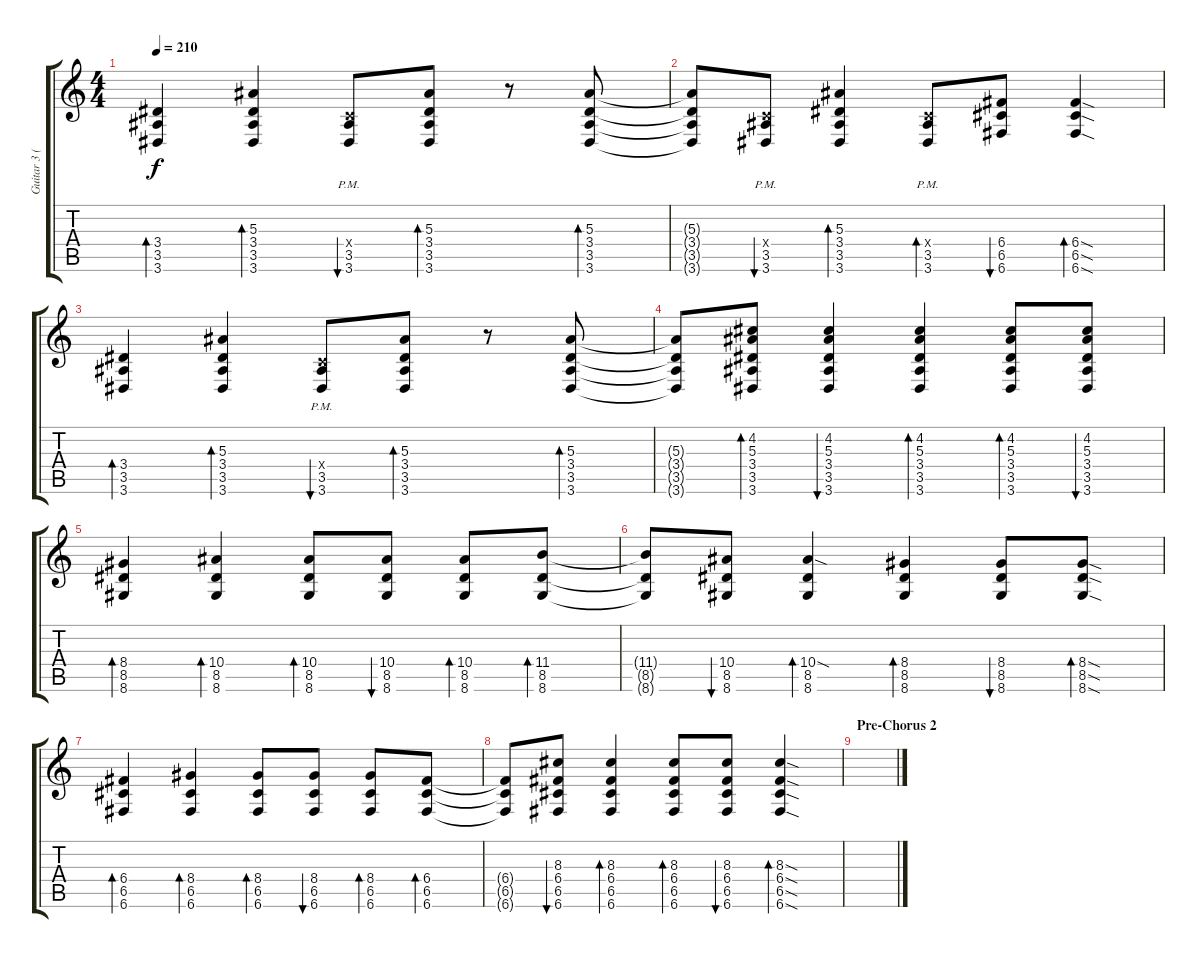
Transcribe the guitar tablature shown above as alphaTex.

\track ("Guitar 3 (overdrive)" "Guitar 3 (") {instrument overdrivenguitar}
\staff {score tabs}
\tuning (D4 A3 F3 C3 G2 C2) {hide}
\ts (4 4)
\tempo 210
\clef g2
\ks c
(3.4 3.5 3.6).4{bd 60 dy f} (5.3 3.4 3.5 3.6).4{bd 60} (0.4{x} 3.5{pm} 3.6{pm}).8{bu 60} (5.3 3.4 3.5 3.6).8{bd 60} r.8 (5.3 3.4 3.5 3.6).8{bd 60} |
(5.3{t} 3.4{t} 3.5{t} 3.6{t}).8 (0.4{x} 3.5{pm} 3.6{pm}).8{bu 60} (5.3 3.4 3.5 3.6).4{bd 60} (0.4{x} 3.5{pm} 3.6{pm}).8{bd 60} (6.4 6.5 6.6).8{bu 60} (6.4{sod} 6.5{sod} 6.6{sod}).4{bd 60} |
(3.4 3.5 3.6).4{bd 60} (5.3 3.4 3.5 3.6).4{bd 60} (0.4{x} 3.5{pm} 3.6{pm}).8{bu 60} (5.3 3.4 3.5 3.6).8{bd 60} r.8 (5.3 3.4 3.5 3.6).8{bd 60} |
(5.3{t} 3.4{t} 3.5{t} 3.6{t}).8 (4.2 5.3 3.4 3.5 3.6).8{bd 60} (4.2 5.3 3.4 3.5 3.6).4{bu 60} (4.2 5.3 3.4 3.5 3.6).4{bd 60} (4.2 5.3 3.4 3.5 3.6).8{bd 60} (4.2 5.3 3.4 3.5 3.6).8{bu 60} |
(8.4 8.5 8.6).4{bd 60} (10.4 8.5 8.6).4{bd 60} (10.4 8.5 8.6).8{bd 60} (10.4 8.5 8.6).8{bu 60} (10.4 8.5 8.6).8{bd 60} (11.4 8.5 8.6).8{bd 60} |
(11.4{t} 8.5{t} 8.6{t}).8 (10.4 8.5 8.6).8{bu 60} (10.4{sod} 8.5 8.6).4{bd 60} (8.4 8.5 8.6).4{bd 60} (8.4 8.5 8.6).8{bu 60} (8.4{sod} 8.5{sod} 8.6{sod}).8{bd 60} |
(6.4 6.5 6.6).4{bd 60} (8.4 6.5 6.6).4{bd 60} (8.4 6.5 6.6).8{bd 60} (8.4 6.5 6.6).8{bu 60} (8.4 6.5 6.6).8{bd 60} (6.4 6.5 6.6).8{bd 60} |
(6.4{t} 6.5{t} 6.6{t}).8 (8.3 6.4 6.5 6.6).8{bu 60} (8.3 6.4 6.5 6.6).4{bd 60} (8.3 6.4 6.5 6.6).8{bd 60} (8.3 6.4 6.5 6.6).8{bu 60} (8.3{sod} 6.4{sod} 6.5{sod} 6.6{sod}).4{bd 60} |
\section ("" "Pre-Chorus 2")
